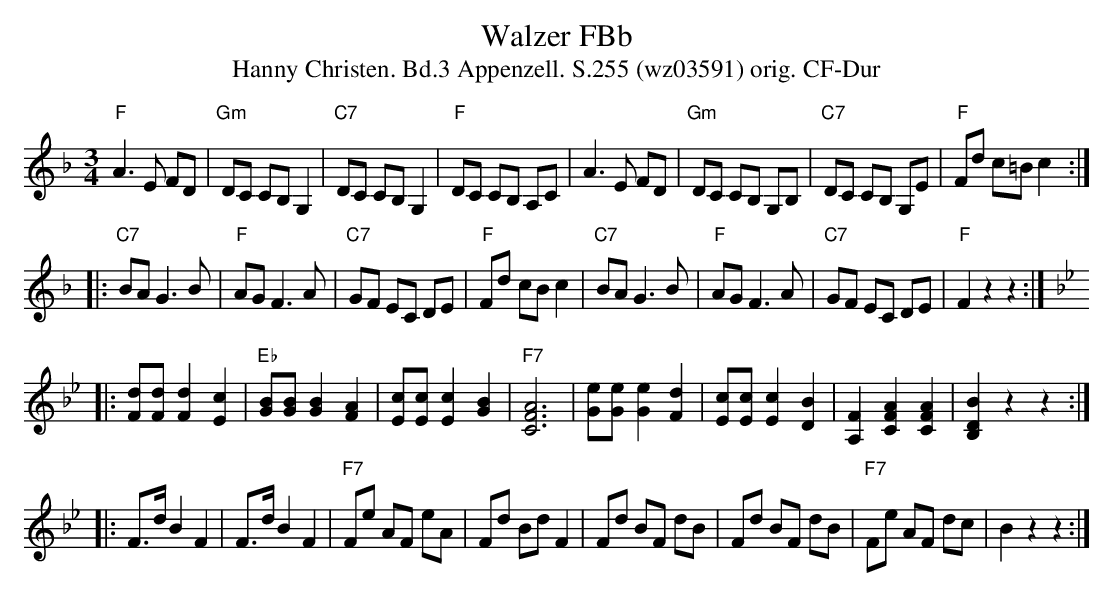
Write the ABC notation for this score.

X:1
T:Walzer FBb
T:Hanny Christen. Bd.3 Appenzell. S.255 (wz03591) orig. CF-Dur
M:3/4
L:1/8
K:Fmaj%%MIDI gchordon
"F"A3 E FD | "Gm"DC CB, G,2 | "C7"DC CB, G,2 | "F"DC CB, A,C | \
A3 E FD | "Gm"DC CB, G,B, | "C7"DC CB, G,E | "F"Fd c=B c2 :|
|: "C7"BA G3 B | "F"AG F3 A | "C7"GF EC DE | "F"Fd cB c2 | \
"C7"BA G3 B | "F"AG F3 A | "C7"GF EC DE | "F"F2 z2 z2 :|
K:Bbmaj%%MIDI gchordon
|: [Fd][Fd] [Fd]2 [Ec]2 | "Eb"[GB][GB] [GB]2 [FA]2 | [Ec][Ec] [Ec]2 [GB]2 | "F7"[CFA]6 | \
[Ge][Ge] [Ge]2 [Fd]2 | [Ec][Ec] [Ec]2 [DB]2 | [A,F]2 [CFA]2 [CFA]2 | [B,DB]2 z2 z2 :|
|: F>d B2 F2 | F>d B2 F2 | "F7"Fe AF eA | Fd Bd F2 | \
Fd BF dB | Fd BF dB | "F7"Fe AF dc | B2 z2 z2 :|
